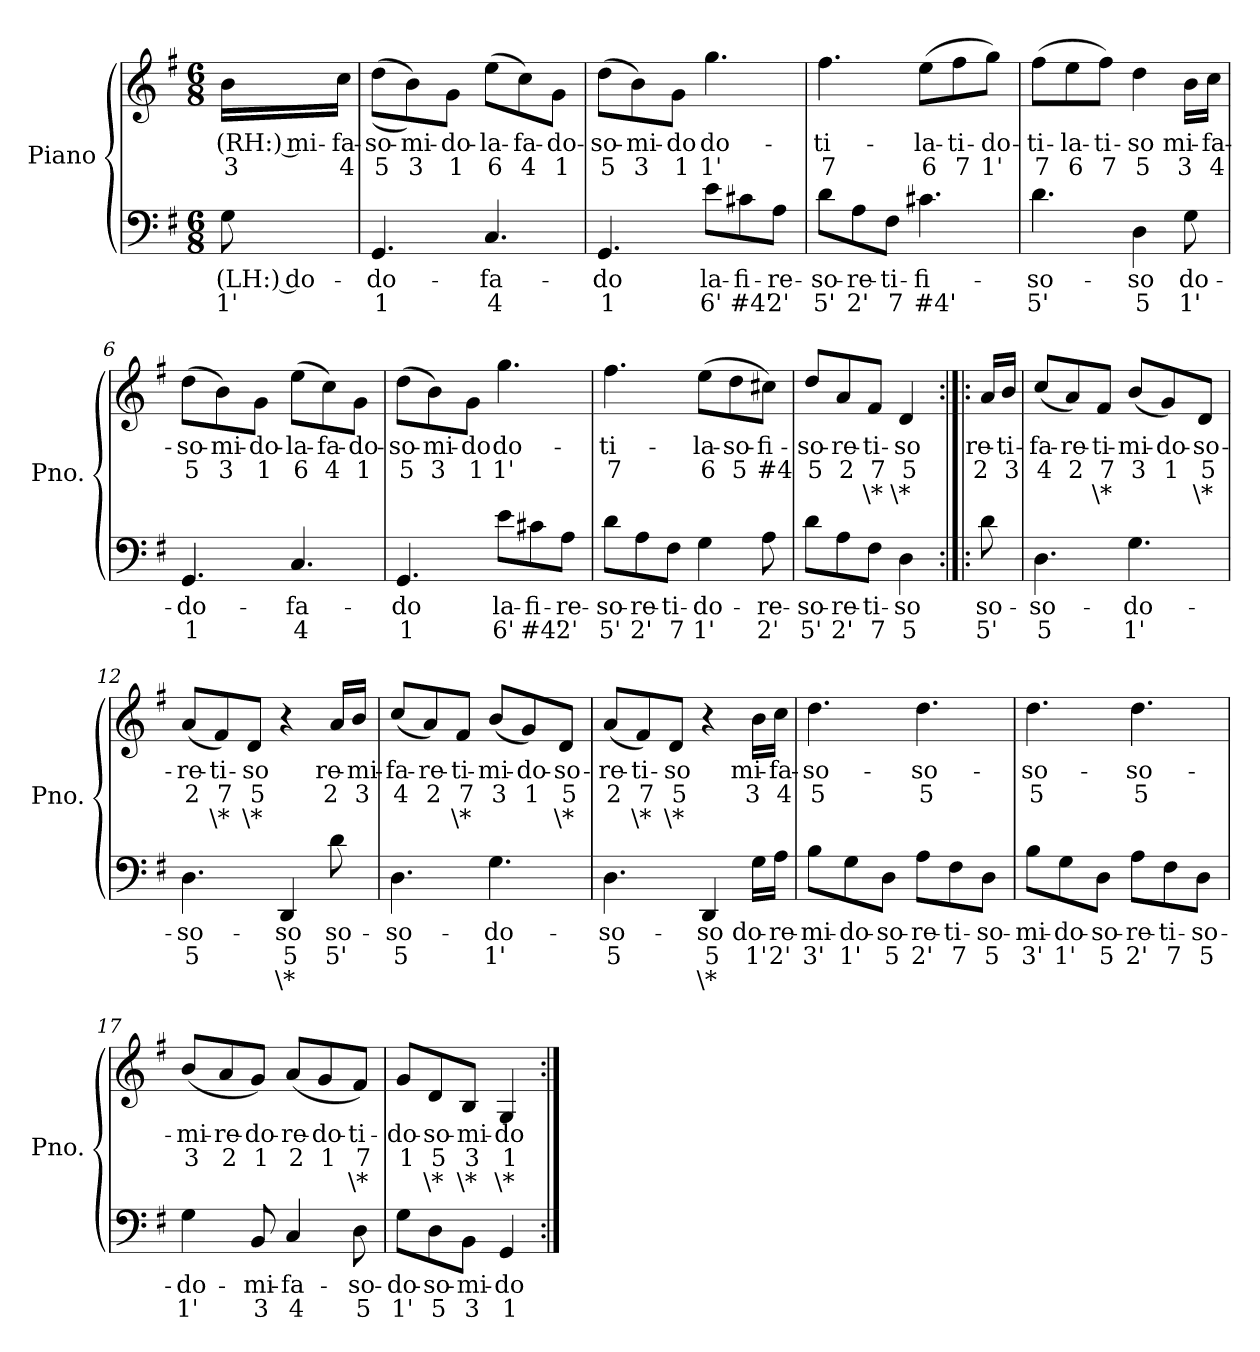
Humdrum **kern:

**kern	**text	**text	**text	**kern	**text	**text	**text
*part1	*part1	*part1	*part1	*part1	*part1	*part1	*part1
*staff2	*staff2	*staff2	*staff2	*staff1	*staff1	*staff1	*staff1
*I"Piano	*	*	*	*	*	*	*
*I'Pno.	*	*	*	*	*	*	*
*clefF4	*	*	*	*clefG2	*	*	*
*k[f#]	*	*	*	*k[f#]	*	*	*
*M6/8	*	*	*	*M6/8	*	*	*
=1	=1	=1	=1	=1	=1	=1	=1
!	!LO:LY:b	!LO:LY:b	!	!	!LO:LY:b	!LO:LY:b	!
8G\	(LH:) do-	1'	.	16b\LL	(RH:) mi-	3	.
!	!	!	!	!	!LO:LY:b	!LO:LY:b	!
.	.	.	.	16cc\JJ	-fa-	4	.
=2	=2	=2	=2	=2	=2	=2	=2
!	!LO:LY:b	!LO:LY:b	!	!	!LO:LY:b	!LO:LY:b	!
4.GG/	-do-	1	.	((8dd\L	-so-	5	.
!	!	!	!	!	!LO:LY:b	!LO:LY:b	!
.	.	.	.	8b\))	-mi-	3	.
!	!	!	!	!	!LO:LY:b	!LO:LY:b	!
.	.	.	.	8g\J	-do-	1	.
!	!LO:LY:b	!LO:LY:b	!	!	!LO:LY:b	!LO:LY:b	!
4.C/	-fa-	4	.	(8ee\L	-la-	6	.
!	!	!	!	!	!LO:LY:b	!LO:LY:b	!
.	.	.	.	8cc\)	-fa-	4	.
!	!	!	!	!	!LO:LY:b	!LO:LY:b	!
.	.	.	.	8g\J	-do-	1	.
=3	=3	=3	=3	=3	=3	=3	=3
!	!LO:LY:b	!LO:LY:b	!	!	!LO:LY:b	!LO:LY:b	!
4.GG/	-do	1	.	(8dd\L	-so-	5	.
!	!	!	!	!	!LO:LY:b	!LO:LY:b	!
.	.	.	.	8b\)	-mi-	3	.
!	!	!	!	!	!LO:LY:b	!LO:LY:b	!
.	.	.	.	8g\J	-do	1	.
!	!LO:LY:b	!LO:LY:b	!	!	!LO:LY:b	!LO:LY:b	!
8e\L	la-	6'	.	4.gg\	do-	1'	.
!	!LO:LY:b	!LO:LY:b	!	!	!	!	!
8c#X\	-fi-	#4'	.	.	.	.	.
!	!LO:LY:b	!LO:LY:b	!	!	!	!	!
8A\J	-re-	2'	.	.	.	.	.
=4	=4	=4	=4	=4	=4	=4	=4
!	!LO:LY:b	!LO:LY:b	!	!	!LO:LY:b	!LO:LY:b	!
8d\L	-so-	5'	.	4.ff#\	-ti-	7	.
!	!LO:LY:b	!LO:LY:b	!	!	!	!	!
8A\	-re-	2'	.	.	.	.	.
!	!LO:LY:b	!LO:LY:b	!	!	!	!	!
8F#\J	-ti-	7	.	.	.	.	.
!	!LO:LY:b	!LO:LY:b	!	!	!LO:LY:b	!LO:LY:b	!
4.c#X\	-fi-	#4'	.	(8ee\L	-la-	6	.
!	!	!	!	!	!LO:LY:b	!LO:LY:b	!
.	.	.	.	8ff#\	-ti-	7	.
!	!	!	!	!	!LO:LY:b	!LO:LY:b	!
.	.	.	.	8gg\J)	-do-	1'	.
=5	=5	=5	=5	=5	=5	=5	=5
!	!LO:LY:b	!LO:LY:b	!	!	!LO:LY:b	!LO:LY:b	!
4.d\	-so-	5'	.	(8ff#\L	-ti-	7	.
!	!	!	!	!	!LO:LY:b	!LO:LY:b	!
.	.	.	.	8ee\	-la-	6	.
!	!	!	!	!	!LO:LY:b	!LO:LY:b	!
.	.	.	.	8ff#\J)	-ti-	7	.
!	!LO:LY:b	!LO:LY:b	!	!	!LO:LY:b	!LO:LY:b	!
4D\	-so	5	.	4dd\	-so	5	.
!	!LO:LY:b	!LO:LY:b	!	!	!LO:LY:b	!LO:LY:b	!
8G\	do-	1'	.	16b\LL	mi-	3	.
!	!	!	!	!	!LO:LY:b	!LO:LY:b	!
.	.	.	.	16cc\JJ	-fa-	4	.
!!LO:LB:g=z
=6	=6	=6	=6	=6	=6	=6	=6
!	!LO:LY:b	!LO:LY:b	!	!	!LO:LY:b	!LO:LY:b	!
4.GG/	-do-	1	.	(8dd\L	-so-	5	.
!	!	!	!	!	!LO:LY:b	!LO:LY:b	!
.	.	.	.	8b\)	-mi-	3	.
!	!	!	!	!	!LO:LY:b	!LO:LY:b	!
.	.	.	.	8g\J	-do-	1	.
!	!LO:LY:b	!LO:LY:b	!	!	!LO:LY:b	!LO:LY:b	!
4.C/	-fa-	4	.	(8ee\L	-la-	6	.
!	!	!	!	!	!LO:LY:b	!LO:LY:b	!
.	.	.	.	8cc\)	-fa-	4	.
!	!	!	!	!	!LO:LY:b	!LO:LY:b	!
.	.	.	.	8g\J	-do-	1	.
=7	=7	=7	=7	=7	=7	=7	=7
!	!LO:LY:b	!LO:LY:b	!	!	!LO:LY:b	!LO:LY:b	!
4.GG/	-do	1	.	(8dd\L	-so-	5	.
!	!	!	!	!	!LO:LY:b	!LO:LY:b	!
.	.	.	.	8b\)	-mi-	3	.
!	!	!	!	!	!LO:LY:b	!LO:LY:b	!
.	.	.	.	8g\J	-do	1	.
!	!LO:LY:b	!LO:LY:b	!	!	!LO:LY:b	!LO:LY:b	!
8e\L	la-	6'	.	4.gg\	do-	1'	.
!	!LO:LY:b	!LO:LY:b	!	!	!	!	!
8c#X\	-fi-	#4'	.	.	.	.	.
!	!LO:LY:b	!LO:LY:b	!	!	!	!	!
8A\J	-re-	2'	.	.	.	.	.
=8	=8	=8	=8	=8	=8	=8	=8
!	!LO:LY:b	!LO:LY:b	!	!	!LO:LY:b	!LO:LY:b	!
8d\L	-so-	5'	.	4.ff#\	-ti-	7	.
!	!LO:LY:b	!LO:LY:b	!	!	!	!	!
8A\	-re-	2'	.	.	.	.	.
!	!LO:LY:b	!LO:LY:b	!	!	!	!	!
8F#\J	-ti-	7	.	.	.	.	.
!	!LO:LY:b	!LO:LY:b	!	!	!LO:LY:b	!LO:LY:b	!
4G\	-do-	1'	.	(8ee\L	-la-	6	.
!	!	!	!	!	!LO:LY:b	!LO:LY:b	!
.	.	.	.	8dd\	-so-	5	.
!	!LO:LY:b	!LO:LY:b	!	!	!LO:LY:b	!LO:LY:b	!
8A\	-re-	2'	.	8cc#X\J)	-fi-	#4	.
=9	=9	=9	=9	=9	=9	=9	=9
!	!LO:LY:b	!LO:LY:b	!	!	!LO:LY:b	!LO:LY:b	!
8d\L	-so-	5'	.	8dd/L	-so-	5	.
!	!LO:LY:b	!LO:LY:b	!	!	!LO:LY:b	!LO:LY:b	!
8A\	-re-	2'	.	8a/	-re-	2	.
!	!LO:LY:b	!LO:LY:b	!	!	!LO:LY:b	!LO:LY:b	!LO:LY:b
8F#\J	-ti-	7	.	8f#/J	-ti-	7	\*
!	!LO:LY:b	!LO:LY:b	!	!	!LO:LY:b	!LO:LY:b	!LO:LY:b
4D\	-so	5	.	4d/	-so	5	\*
=10:|!|:	=10:|!|:	=10:|!|:	=10:|!|:	=10:|!|:	=10:|!|:	=10:|!|:	=10:|!|:
!	!LO:LY:b	!LO:LY:b	!	!	!LO:LY:b	!LO:LY:b	!
8d\	so-	5'	.	16a/LL	re-	2	.
!	!	!	!	!	!LO:LY:b	!LO:LY:b	!
.	.	.	.	16b/JJ	-ti-	3	.
!!LO:LB:g=z
=11	=11	=11	=11	=11	=11	=11	=11
!	!LO:LY:b	!LO:LY:b	!	!	!LO:LY:b	!LO:LY:b	!
4.D\	-so-	5	.	(8cc/L	-fa-	4	.
!	!	!	!	!	!LO:LY:b	!LO:LY:b	!
.	.	.	.	8a/)	-re-	2	.
!	!	!	!	!	!LO:LY:b	!LO:LY:b	!LO:LY:b
.	.	.	.	8f#/J	-ti-	7	\*
!	!LO:LY:b	!LO:LY:b	!	!	!LO:LY:b	!LO:LY:b	!
4.G\	-do-	1'	.	(8b/L	-mi-	3	.
!	!	!	!	!	!LO:LY:b	!LO:LY:b	!
.	.	.	.	8g/)	-do-	1	.
!	!	!	!	!	!LO:LY:b	!LO:LY:b	!LO:LY:b
.	.	.	.	8d/J	-so-	5	\*
=12	=12	=12	=12	=12	=12	=12	=12
!	!LO:LY:b	!LO:LY:b	!	!	!LO:LY:b	!LO:LY:b	!
4.D\	-so-	5	.	(8a/L	-re-	2	.
!	!	!	!	!	!LO:LY:b	!LO:LY:b	!LO:LY:b
.	.	.	.	8f#/)	-ti-	7	\*
!	!	!	!	!	!LO:LY:b	!LO:LY:b	!LO:LY:b
.	.	.	.	8d/J	-so	5	\*
!	!LO:LY:b	!LO:LY:b	!LO:LY:b	!	!	!	!
4DD/	-so	5	\*	4r	.	.	.
!	!LO:LY:b	!LO:LY:b	!	!	!LO:LY:b	!LO:LY:b	!
8d\	so-	5'	.	16a/LL	re-	2	.
!	!	!	!	!	!LO:LY:b	!LO:LY:b	!
.	.	.	.	16b/JJ	-mi-	3	.
=13	=13	=13	=13	=13	=13	=13	=13
!	!LO:LY:b	!LO:LY:b	!	!	!LO:LY:b	!LO:LY:b	!
4.D\	-so-	5	.	(8cc/L	-fa-	4	.
!	!	!	!	!	!LO:LY:b	!LO:LY:b	!
.	.	.	.	8a/)	-re-	2	.
!	!	!	!	!	!LO:LY:b	!LO:LY:b	!LO:LY:b
.	.	.	.	8f#/J	-ti-	7	\*
!	!LO:LY:b	!LO:LY:b	!	!	!LO:LY:b	!LO:LY:b	!
4.G\	-do-	1'	.	(8b/L	-mi-	3	.
!	!	!	!	!	!LO:LY:b	!LO:LY:b	!
.	.	.	.	8g/)	-do-	1	.
!	!	!	!	!	!LO:LY:b	!LO:LY:b	!LO:LY:b
.	.	.	.	8d/J	-so-	5	\*
=14	=14	=14	=14	=14	=14	=14	=14
!	!LO:LY:b	!LO:LY:b	!	!	!LO:LY:b	!LO:LY:b	!
4.D\	-so-	5	.	(8a/L	-re-	2	.
!	!	!	!	!	!LO:LY:b	!LO:LY:b	!LO:LY:b
.	.	.	.	8f#/)	-ti-	7	\*
!	!	!	!	!	!LO:LY:b	!LO:LY:b	!LO:LY:b
.	.	.	.	8d/J	-so	5	\*
!	!LO:LY:b	!LO:LY:b	!LO:LY:b	!	!	!	!
4DD/	-so	5	\*	4r	.	.	.
!	!LO:LY:b	!LO:LY:b	!	!	!LO:LY:b	!LO:LY:b	!
16G\LL	do-	1'	.	16b\LL	mi-	3	.
!	!LO:LY:b	!LO:LY:b	!	!	!LO:LY:b	!LO:LY:b	!
16A\JJ	-re-	2'	.	16cc\JJ	-fa-	4	.
=15	=15	=15	=15	=15	=15	=15	=15
!	!LO:LY:b	!LO:LY:b	!	!	!LO:LY:b	!LO:LY:b	!
8B\L	-mi-	3'	.	4.dd\	-so-	5	.
!	!LO:LY:b	!LO:LY:b	!	!	!	!	!
8G\	-do-	1'	.	.	.	.	.
!	!LO:LY:b	!LO:LY:b	!	!	!	!	!
8D\J	-so-	5	.	.	.	.	.
!	!LO:LY:b	!LO:LY:b	!	!	!LO:LY:b	!LO:LY:b	!
8A\L	-re-	2'	.	4.dd\	-so-	5	.
!	!LO:LY:b	!LO:LY:b	!	!	!	!	!
8F#\	-ti-	7	.	.	.	.	.
!	!LO:LY:b	!LO:LY:b	!	!	!	!	!
8D\J	-so-	5	.	.	.	.	.
!!LO:LB:g=z
=16	=16	=16	=16	=16	=16	=16	=16
!	!LO:LY:b	!LO:LY:b	!	!	!LO:LY:b	!LO:LY:b	!
8B\L	-mi-	3'	.	4.dd\	-so-	5	.
!	!LO:LY:b	!LO:LY:b	!	!	!	!	!
8G\	-do-	1'	.	.	.	.	.
!	!LO:LY:b	!LO:LY:b	!	!	!	!	!
8D\J	-so-	5	.	.	.	.	.
!	!LO:LY:b	!LO:LY:b	!	!	!LO:LY:b	!LO:LY:b	!
8A\L	-re-	2'	.	4.dd\	-so-	5	.
!	!LO:LY:b	!LO:LY:b	!	!	!	!	!
8F#\	-ti-	7	.	.	.	.	.
!	!LO:LY:b	!LO:LY:b	!	!	!	!	!
8D\J	-so-	5	.	.	.	.	.
=17	=17	=17	=17	=17	=17	=17	=17
!	!LO:LY:b	!LO:LY:b	!	!	!LO:LY:b	!LO:LY:b	!
4G\	-do-	1'	.	(8b/L	-mi-	3	.
!	!	!	!	!	!LO:LY:b	!LO:LY:b	!
.	.	.	.	8a/	-re-	2	.
!	!LO:LY:b	!LO:LY:b	!	!	!LO:LY:b	!LO:LY:b	!
8BB/	-mi-	3	.	8g/J)	-do-	1	.
!	!LO:LY:b	!LO:LY:b	!	!	!LO:LY:b	!LO:LY:b	!
4C/	-fa-	4	.	(8a/L	-re-	2	.
!	!	!	!	!	!LO:LY:b	!LO:LY:b	!
.	.	.	.	8g/	-do-	1	.
!	!LO:LY:b	!LO:LY:b	!	!	!LO:LY:b	!LO:LY:b	!LO:LY:b
8D\	-so-	5	.	8f#/J)	-ti-	7	\*
=18	=18	=18	=18	=18	=18	=18	=18
!	!LO:LY:b	!LO:LY:b	!	!	!LO:LY:b	!LO:LY:b	!
8G\L	-do-	1'	.	8g/L	-do-	1	.
!	!LO:LY:b	!LO:LY:b	!	!	!LO:LY:b	!LO:LY:b	!LO:LY:b
8D\	-so-	5	.	8d/	-so-	5	\*
!	!LO:LY:b	!LO:LY:b	!	!	!LO:LY:b	!LO:LY:b	!LO:LY:b
8BB\J	-mi-	3	.	8B/J	-mi-	3	\*
!	!LO:LY:b	!LO:LY:b	!	!	!LO:LY:b	!LO:LY:b	!LO:LY:b
4GG/	-do	1	.	4G/	-do	1	\*
=:|!	=:|!	=:|!	=:|!	=:|!	=:|!	=:|!	=:|!
*-	*-	*-	*-	*-	*-	*-	*-
